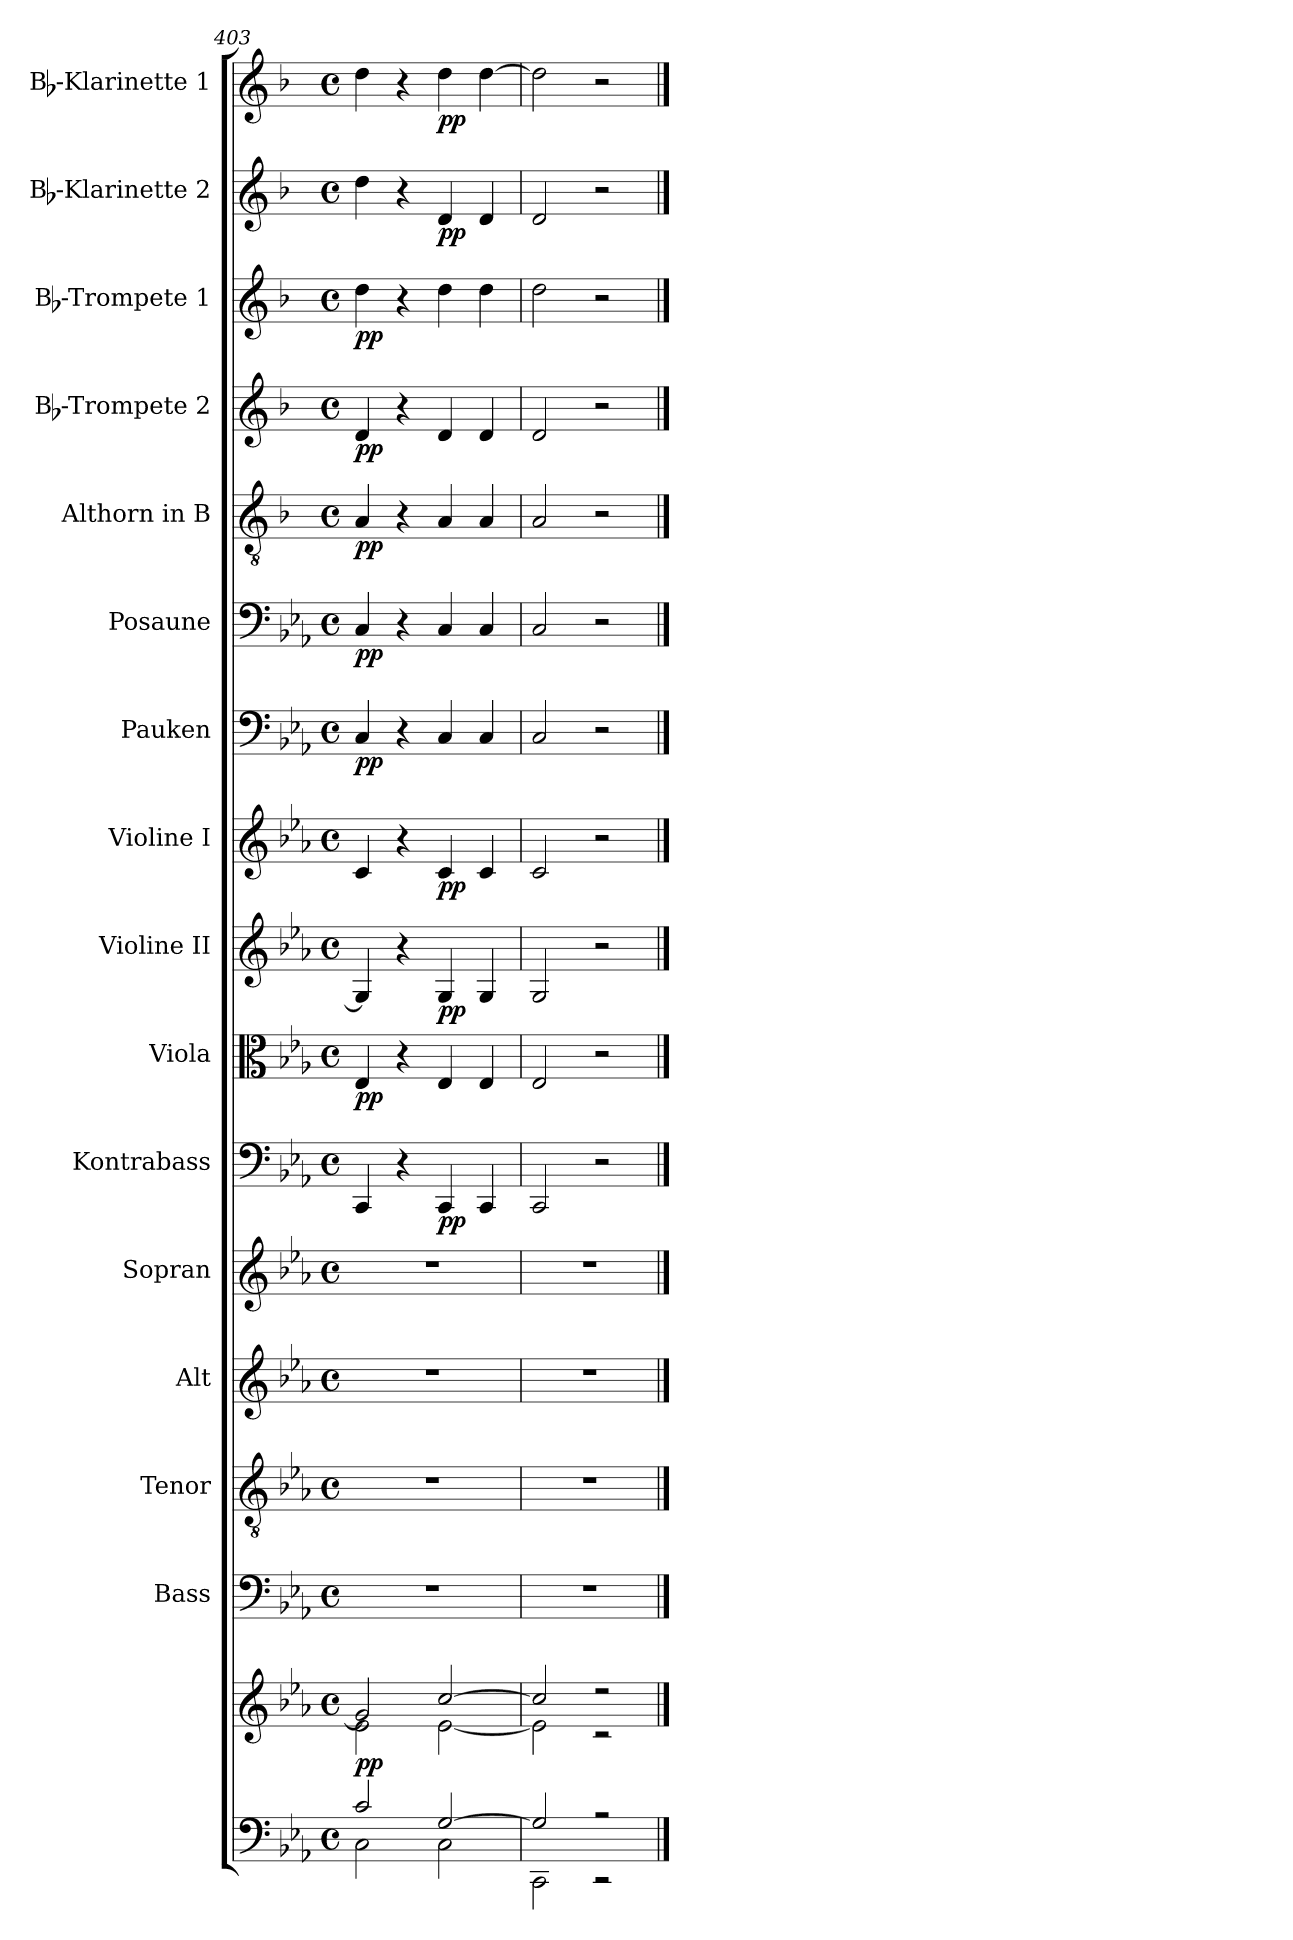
**kern	**kern	**dynam	**kern	**kern	**kern	**kern	**kern	**dynam	**kern	**dynam	**kern	**dynam	**kern	**dynam	**kern	**dynam	**kern	**dynam	**kern	**dynam	**kern	**dynam	**kern	**dynam	**kern	**dynam	**kern	**dynam
*part16	*part16	*part16	*part15	*part14	*part13	*part12	*part11	*part11	*part10	*part10	*part9	*part9	*part8	*part8	*part7	*part7	*part6	*part6	*part5	*part5	*part4	*part4	*part3	*part3	*part2	*part2	*part1	*part1
*staff17	*staff16	*staff16/17	*staff15	*staff14	*staff13	*staff12	*staff11	*staff11	*staff10	*staff10	*staff9	*staff9	*staff8	*staff8	*staff7	*staff7	*staff6	*staff6	*staff5	*staff5	*staff4	*staff4	*staff3	*staff3	*staff2	*staff2	*staff1	*staff1
*	*	*	*I"Bass	*I"Tenor	*I"Alt	*I"Sopran	*I"Kontrabass	*	*I"Viola	*	*I"Violine II	*	*I"Violine I	*	*I"Pauken	*	*I"Posaune	*	*I"Althorn in B	*	*I"Bb-Trompete 2	*	*I"Bb-Trompete 1	*	*I"Bb-Klarinette 2	*	*I"Bb-Klarinette 1	*
*	*	*	*I'B.	*I'T.	*I'A.	*I'S.	*I'Kb.	*	*I'Vla.	*	*I'Vl. II	*	*I'Vl. I	*	*I'Pk.	*	*I'Pos.	*	*	*	*I'Bb Trp. 2	*	*I'Bb Trp. 1	*	*I'Bb Kl. 2	*	*I'Bb Kl. 1	*
*clefF4	*clefG2	*	*clefF4	*clefGv2	*clefG2	*clefG2	*clefF4	*	*clefC3	*	*clefG2	*	*clefG2	*	*clefF4	*	*clefF4	*	*clefGv2	*	*clefG2	*	*clefG2	*	*clefG2	*	*clefG2	*
*	*	*	*	*	*	*	*ITrd7c12	*	*	*	*	*	*	*	*	*	*	*	*ITrd1c2	*	*ITrd1c2	*	*ITrd1c2	*	*ITrd1c2	*	*ITrd1c2	*
*k[b-e-a-]	*k[b-e-a-]	*	*k[b-e-a-]	*k[b-e-a-]	*k[b-e-a-]	*k[b-e-a-]	*k[b-e-a-]	*	*k[b-e-a-]	*	*k[b-e-a-]	*	*k[b-e-a-]	*	*k[b-e-a-]	*	*k[b-e-a-]	*	*k[b-e-a-]	*	*k[b-e-a-]	*	*k[b-e-a-]	*	*k[b-e-a-]	*	*k[b-e-a-]	*
*E-:	*E-:	*	*E-:	*E-:	*E-:	*E-:	*E-:	*	*E-:	*	*E-:	*	*E-:	*	*E-:	*	*E-:	*	*E-:	*	*E-:	*	*E-:	*	*E-:	*	*E-:	*
*M4/4	*M4/4	*	*M4/4	*M4/4	*M4/4	*M4/4	*M4/4	*	*M4/4	*	*M4/4	*	*M4/4	*	*M4/4	*	*M4/4	*	*M4/4	*	*M4/4	*	*M4/4	*	*M4/4	*	*M4/4	*
*met(c)	*met(c)	*	*met(c)	*met(c)	*met(c)	*met(c)	*met(c)	*	*met(c)	*	*met(c)	*	*met(c)	*	*met(c)	*	*met(c)	*	*met(c)	*	*met(c)	*	*met(c)	*	*met(c)	*	*met(c)	*
=403	=403	=403	=403	=403	=403	=403	=403	=403	=403	=403	=403	=403	=403	=403	=403	=403	=403	=403	=403	=403	=403	=403	=403	=403	=403	=403	=403	=403
*^	*^	*	*	*	*	*	*	*	*	*	*	*	*	*	*	*	*	*	*	*	*	*	*	*	*	*	*	*
!	!	!	!	!LO:DY:b	!	!	!	!	!	!	!	!LO:DY:b	!	!	!	!	!	!LO:DY:b	!	!LO:DY:b	!	!LO:DY:b	!	!LO:DY:b	!	!LO:DY:b	!	!	!	!
2c/	2C\	2g/]	2e-\	pp	1r	1r	1r	1r	4CCC/	.	4E-/	pp	4G/]	.	4c/	.	4C/	pp	4C/	pp	4G/	pp	4c/	pp	4cc\	pp	4cc\	.	4cc\	.
.	.	.	.	.	.	.	.	.	4r	.	4r	.	4r	.	4r	.	4r	.	4r	.	4r	.	4r	.	4r	.	4r	.	4r	.
!	!	!	!	!	!	!	!	!	!	!LO:DY:b	!	!	!	!LO:DY:b	!	!LO:DY:b	!	!	!	!	!	!	!	!	!	!	!	!LO:DY:b	!	!LO:DY:b
[>2G/	2C\	[>2cc/	[<2e-\	.	.	.	.	.	4CCC/	pp	4E-/	.	4G/	pp	4c/	pp	4C/	.	4C/	.	4G/	.	4c/	.	4cc\	.	4c/	pp	4cc\	pp
.	.	.	.	.	.	.	.	.	4CCC/	.	4E-/	.	4G/	.	4c/	.	4C/	.	4C/	.	4G/	.	4c/	.	4cc\	.	4c/	.	[4cc\	.
=404	=404	=404	=404	=404	=404	=404	=404	=404	=404	=404	=404	=404	=404	=404	=404	=404	=404	=404	=404	=404	=404	=404	=404	=404	=404	=404	=404	=404	=404	=404
2G/]	2CC\	2cc/]	2e-\]	.	1r	1r	1r	1r	2CCC/	.	2E-/	.	2G/	.	2c/	.	2C/	.	2C/	.	2G/	.	2c/	.	2cc\	.	2c/	.	2cc\]	.
2r	2r	2r	2r	.	.	.	.	.	2r	.	2r	.	2r	.	2r	.	2r	.	2r	.	2r	.	2r	.	2r	.	2r	.	2r	.
*v	*v	*	*	*	*	*	*	*	*	*	*	*	*	*	*	*	*	*	*	*	*	*	*	*	*	*	*	*	*	*
*	*v	*v	*	*	*	*	*	*	*	*	*	*	*	*	*	*	*	*	*	*	*	*	*	*	*	*	*	*	*
==	==	==	==	==	==	==	==	==	==	==	==	==	==	==	==	==	==	==	==	==	==	==	==	==	==	==	==	==
*-	*-	*-	*-	*-	*-	*-	*-	*-	*-	*-	*-	*-	*-	*-	*-	*-	*-	*-	*-	*-	*-	*-	*-	*-	*-	*-	*-	*-
